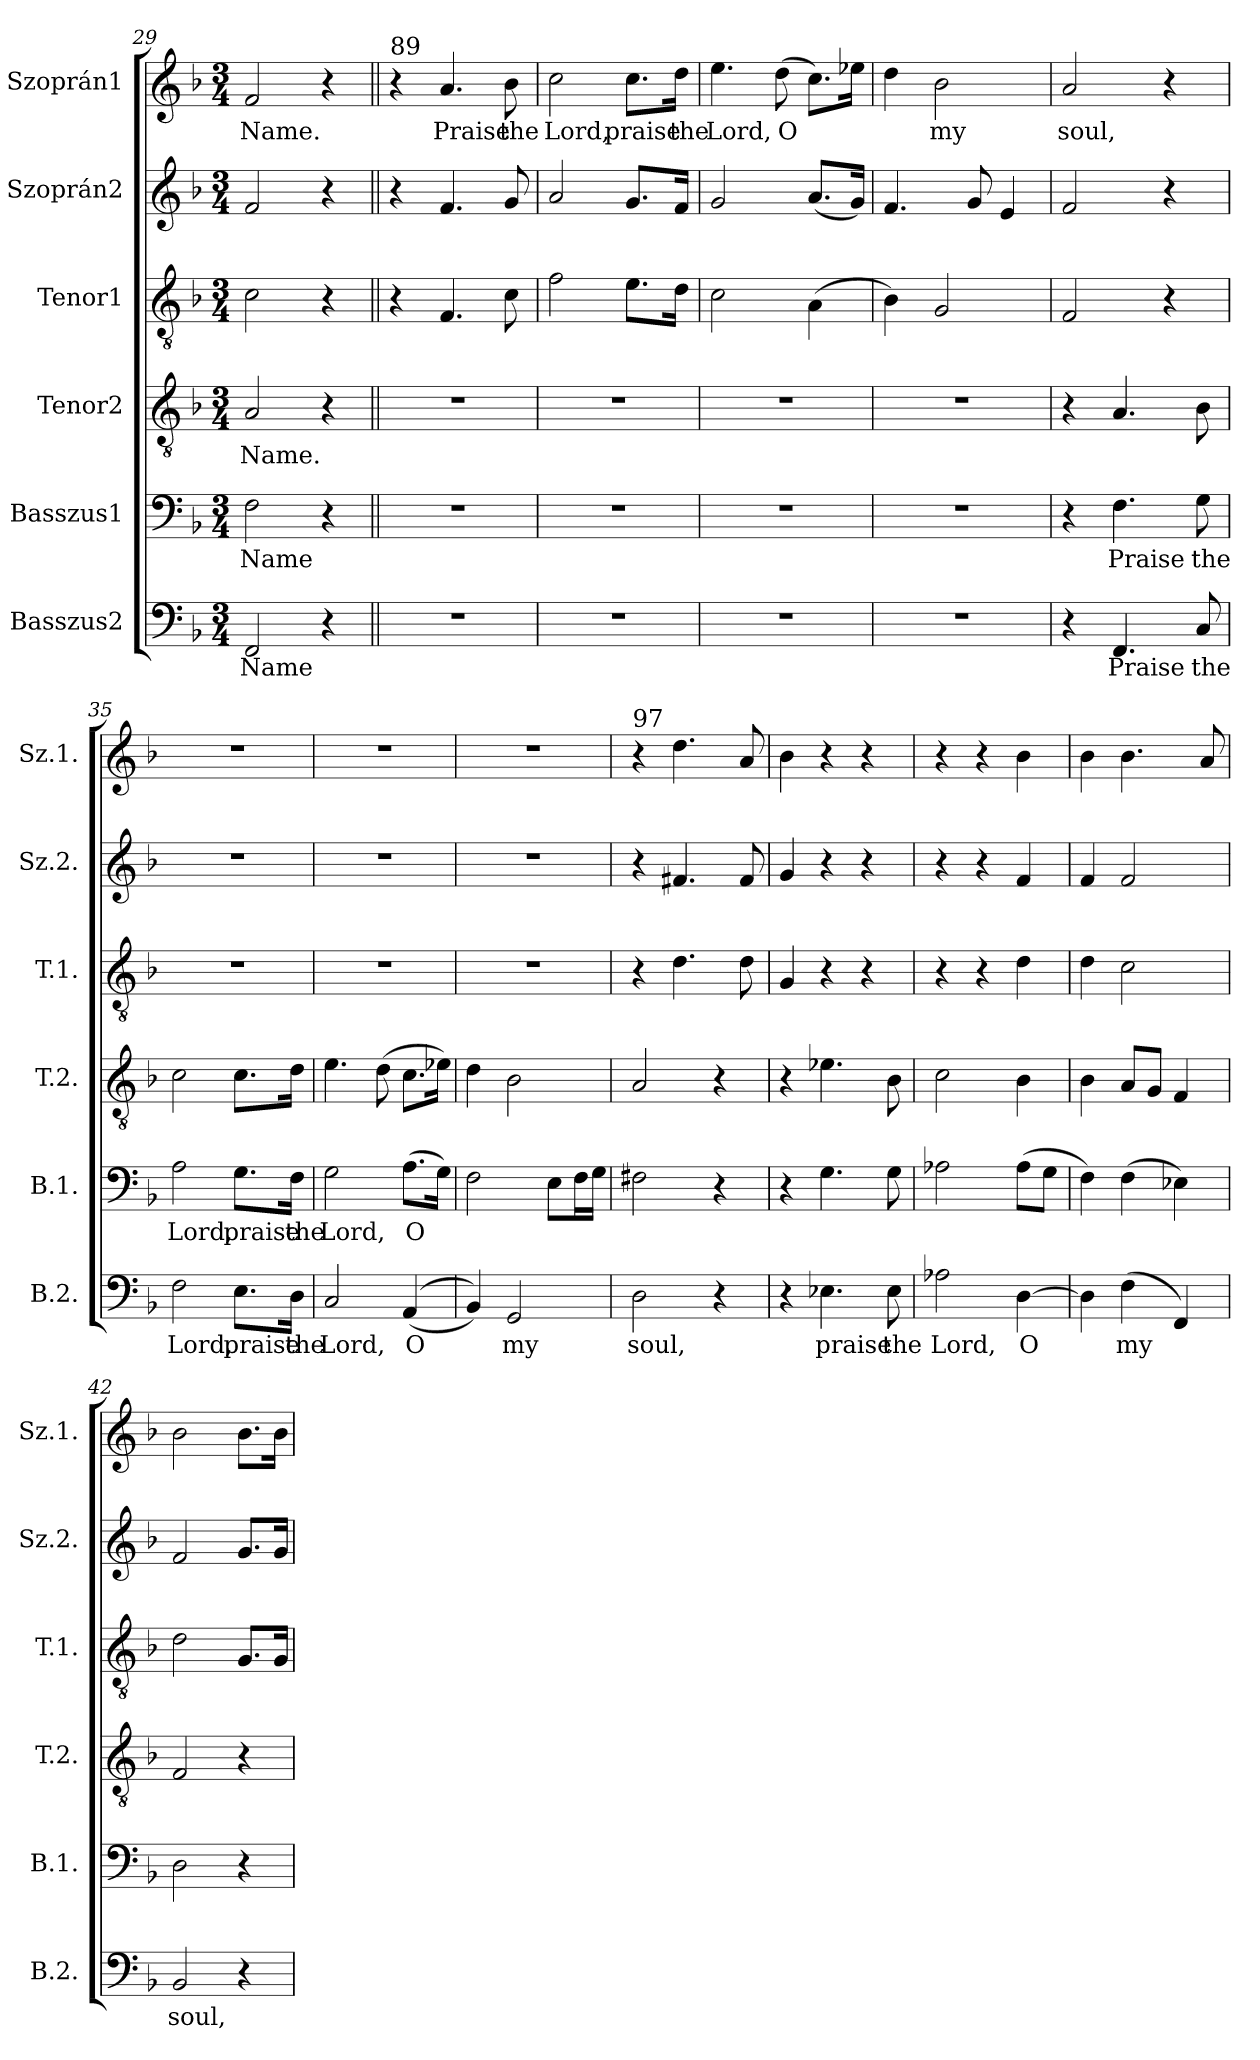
**kern	**text	**kern	**text	**kern	**text	**kern	**kern	**kern	**text
*part6	*part6	*part5	*part5	*part4	*part4	*part3	*part2	*part1	*part1
*staff6	*staff6	*staff5	*staff5	*staff4	*staff4	*staff3	*staff2	*staff1	*staff1
*I"Basszus2	*	*I"Basszus1	*	*I"Tenor2	*	*I"Tenor1	*I"Szoprán2	*I"Szoprán1	*
*I'B.2.	*	*I'B.1.	*	*I'T.2.	*	*I'T.1.	*I'Sz.2.	*I'Sz.1.	*
*clefF4	*	*clefF4	*	*clefGv2	*	*clefGv2	*clefG2	*clefG2	*
*k[b-]	*	*k[b-]	*	*k[b-]	*	*k[b-]	*k[b-]	*k[b-]	*
*M3/4	*	*M3/4	*	*M3/4	*	*M3/4	*M3/4	*M3/4	*
=29	=29	=29	=29	=29	=29	=29	=29	=29	=29
!	!LO:LY:b	!	!LO:LY:b	!	!LO:LY:b	!	!	!	!LO:LY:b
2FF/	Name	2F\	Name	2A/	Name.	2c\	2f/	2f/	Name.
4r	.	4r	.	4r	.	4r	4r	4r	.
!!LO:PB:g=z
=30||	=30||	=30||	=30||	=30||	=30||	=30||	=30||	=30||	=30||
!	!	!	!	!	!	!	!	!LO:TX:a:t=89	!
2.r	.	2.r	.	2.r	.	4r	4r	4r	.
!	!	!	!	!	!	!	!	!	!LO:LY:b
.	.	.	.	.	.	4.F/	4.f/	4.a/	Praise
!	!	!	!	!	!	!	!	!	!LO:LY:b
.	.	.	.	.	.	8c\	8g/	8b-\	the
=31	=31	=31	=31	=31	=31	=31	=31	=31	=31
!	!	!	!	!	!	!	!	!	!LO:LY:b
2.r	.	2.r	.	2.r	.	2f\	2a/	2cc\	Lord,
!	!	!	!	!	!	!	!	!	!LO:LY:b
.	.	.	.	.	.	8.e\L	8.g/L	8.cc\L	praise
!	!	!	!	!	!	!	!	!	!LO:LY:b
.	.	.	.	.	.	16d\Jk	16f/Jk	16dd\Jk	the
=32	=32	=32	=32	=32	=32	=32	=32	=32	=32
!	!	!	!	!	!	!	!	!	!LO:LY:b
2.r	.	2.r	.	2.r	.	2c\	2g/	4.ee\	Lord,
!	!	!	!	!	!	!	!	!	!LO:LY:b
.	.	.	.	.	.	.	.	(>8dd\	O
.	.	.	.	.	.	(>4A\	(>8.a/L	8.cc\L)	.
.	.	.	.	.	.	.	16g/Jk)	16ee-X\Jk	.
=33	=33	=33	=33	=33	=33	=33	=33	=33	=33
2.r	.	2.r	.	2.r	.	4B-\)	4.f/	4dd\	.
!	!	!	!	!	!	!	!	!	!LO:LY:b
.	.	.	.	.	.	2G/	.	2b-\	my
.	.	.	.	.	.	.	8g/	.	.
.	.	.	.	.	.	.	4e/	.	.
=34	=34	=34	=34	=34	=34	=34	=34	=34	=34
!	!	!	!	!	!	!	!	!	!LO:LY:b
4r	.	4r	.	4r	.	2F/	2f/	2a/	soul,
!	!LO:LY:b	!	!LO:LY:b	!	!	!	!	!	!
4.FF/	Praise	4.F\	Praise	4.A/	.	.	.	.	.
.	.	.	.	.	.	4r	4r	4r	.
!	!LO:LY:b	!	!LO:LY:b	!	!	!	!	!	!
8C/	the	8G\	the	8B-\	.	.	.	.	.
=35	=35	=35	=35	=35	=35	=35	=35	=35	=35
!	!LO:LY:b	!	!LO:LY:b	!	!	!	!	!	!
2F\	Lord,	2A\	Lord,	2c\	.	2.r	2.r	2.r	.
!	!LO:LY:b	!	!LO:LY:b	!	!	!	!	!	!
8.E\L	praise	8.G\L	praise	8.c\L	.	.	.	.	.
!	!LO:LY:b	!	!LO:LY:b	!	!	!	!	!	!
16D\Jk	the	16F\Jk	the	16d\Jk	.	.	.	.	.
=36	=36	=36	=36	=36	=36	=36	=36	=36	=36
!	!LO:LY:b	!	!LO:LY:b	!	!	!	!	!	!
2C/	Lord,	2G\	Lord,	4.e\	.	2.r	2.r	2.r	.
.	.	.	.	(>8d\	.	.	.	.	.
!	!LO:LY:b	!	!LO:LY:b	!	!	!	!	!	!
(<(<4AA/	O	(<8.A\L	O	8.c\L	.	.	.	.	.
.	.	16G\Jk)	.	16e-X\Jk)	.	.	.	.	.
=37	=37	=37	=37	=37	=37	=37	=37	=37	=37
4BB-/))	.	2F\	.	4d\	.	2.r	2.r	2.r	.
!	!LO:LY:b	!	!	!	!	!	!	!	!
2GG/	my	.	.	2B-\	.	.	.	.	.
.	.	8E\L	.	.	.	.	.	.	.
.	.	16F\L	.	.	.	.	.	.	.
.	.	16G\JJ	.	.	.	.	.	.	.
!!LO:LB:g=z
=38	=38	=38	=38	=38	=38	=38	=38	=38	=38
!	!	!	!	!	!	!	!	!LO:TX:a:t=97	!
!	!LO:LY:b	!	!	!	!	!	!	!	!
2D\	soul,	2F#X\	.	2A/	.	4r	4r	4r	.
.	.	.	.	.	.	4.d\	4.f#X/	4.dd\	.
4r	.	4r	.	4r	.	.	.	.	.
.	.	.	.	.	.	8d\	8f#/	8a/	.
=39	=39	=39	=39	=39	=39	=39	=39	=39	=39
4r	.	4r	.	4r	.	4G/	4g/	4b-\	.
!	!LO:LY:b	!	!	!	!	!	!	!	!
4.E-X\	praise	4.G\	.	4.e-X\	.	4r	4r	4r	.
.	.	.	.	.	.	4r	4r	4r	.
!	!LO:LY:b	!	!	!	!	!	!	!	!
8E-\	the	8G\	.	8B-\	.	.	.	.	.
=40	=40	=40	=40	=40	=40	=40	=40	=40	=40
!	!LO:LY:b	!	!	!	!	!	!	!	!
2A-X\	Lord,	2A-X\	.	2c\	.	4r	4r	4r	.
.	.	.	.	.	.	4r	4r	4r	.
!	!LO:LY:b	!	!	!	!	!	!	!	!
[4D\	O	(<8A-\L	.	4B-\	.	4d\	4f/	4b-\	.
.	.	8G\J	.	.	.	.	.	.	.
=41	=41	=41	=41	=41	=41	=41	=41	=41	=41
4D\]	.	4F\)	.	4B-\	.	4d\	4f/	4b-\	.
!	!LO:LY:b	!	!	!	!	!	!	!	!
(<4F\	my	(<4F\	.	8A/L	.	2c\	2f/	4.b-\	.
.	.	.	.	8G/J	.	.	.	.	.
4FF/)	.	4E-X\)	.	4F/	.	.	.	.	.
.	.	.	.	.	.	.	.	8a/	.
=42	=42	=42	=42	=42	=42	=42	=42	=42	=42
!	!LO:LY:b	!	!	!	!	!	!	!	!
2BB-/	soul,	2D\	.	2F/	.	2d\	2f/	2b-\	.
4r	.	4r	.	4r	.	8.G/L	8.g/L	8.b-\L	.
.	.	.	.	.	.	16G/Jk	16g/Jk	16b-\Jk	.
=	=	=	=	=	=	=	=	=	=
*-	*-	*-	*-	*-	*-	*-	*-	*-	*-
